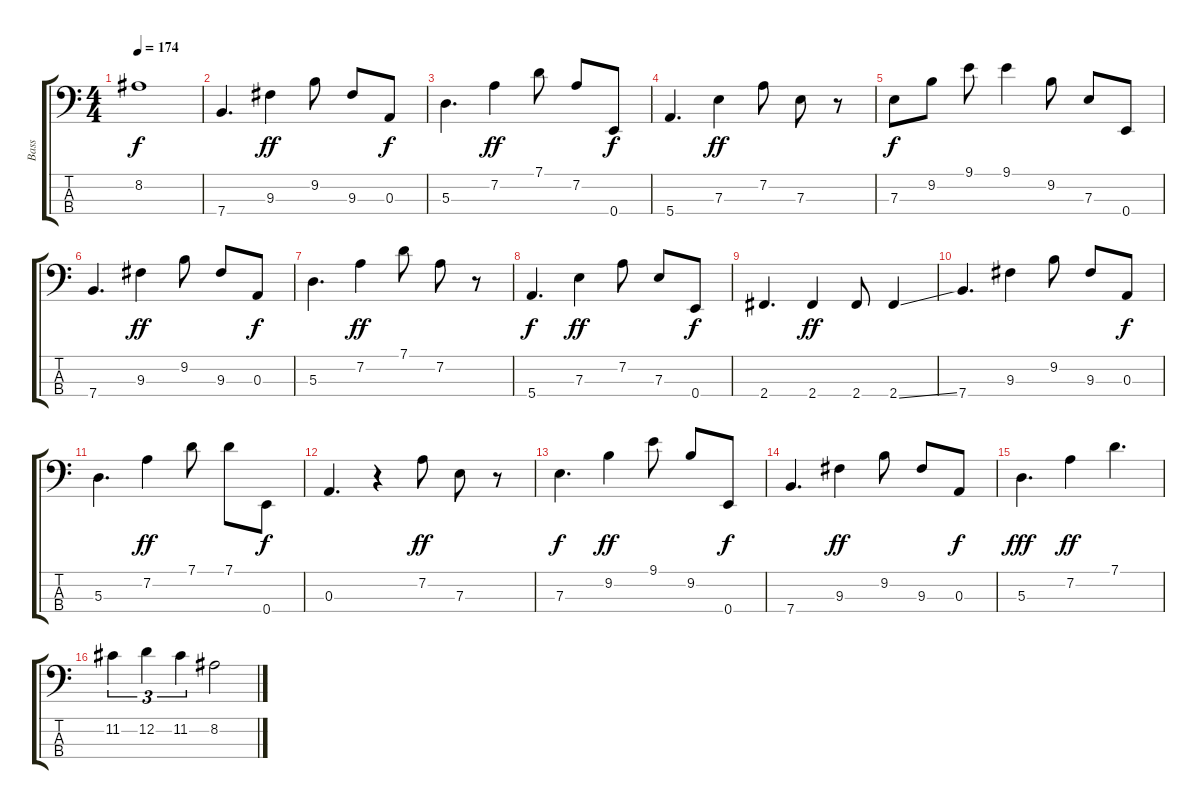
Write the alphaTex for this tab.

\track ("Bass" "Bass") {instrument fretlessbass}
\staff {score tabs}
\tuning (G2 D2 A1 E1) {hide}
\ts (4 4)
\tempo 174
\clef f4
\ks c
8.2{t}.1{dy f} |
7.4.4{d} 9.3.4{dy ff} 9.2.8 9.3.8 0.3.8{dy f} |
5.3.4{d} 7.2.4{dy ff} 7.1.8 7.2.8 0.4.8{dy f} |
5.4.4{d} 7.3.4{dy ff} 7.2.8 7.3.8 r.8 |
7.3.8{dy f} 9.2.8 9.1.8 9.1.4 9.2.8 7.3.8 0.4.8 |
7.4.4{d} 9.3.4{dy ff} 9.2.8 9.3.8 0.3.8{dy f} |
5.3.4{d} 7.2.4{dy ff} 7.1.8 7.2.8 r.8 |
5.4.4{d dy f} 7.3.4{dy ff} 7.2.8 7.3.8 0.4.8{dy f} |
2.4.4{d} 2.4.4{dy ff} 2.4.8 2.4{ss}.4 |
7.4.4{d} 9.3.4 9.2.8 9.3.8 0.3.8{dy f} |
5.3.4{d} 7.2.4{dy ff} 7.1.8 7.1.8 0.4.8{dy f} |
0.3.4{d} r.4 7.2.8{dy ff} 7.3.8 r.8 |
7.3.4{d dy f} 9.2.4{dy ff} 9.1.8 9.2.8 0.4.8{dy f} |
7.4.4{d} 9.3.4{dy ff} 9.2.8 9.3.8 0.3.8{dy f} |
5.3.4{d dy fff} 7.2.4{dy ff} 7.1.4{d} |
11.2.4{tu (3 2)} 12.2.4{tu (3 2)} 11.2.4{tu (3 2)} 8.2.2
